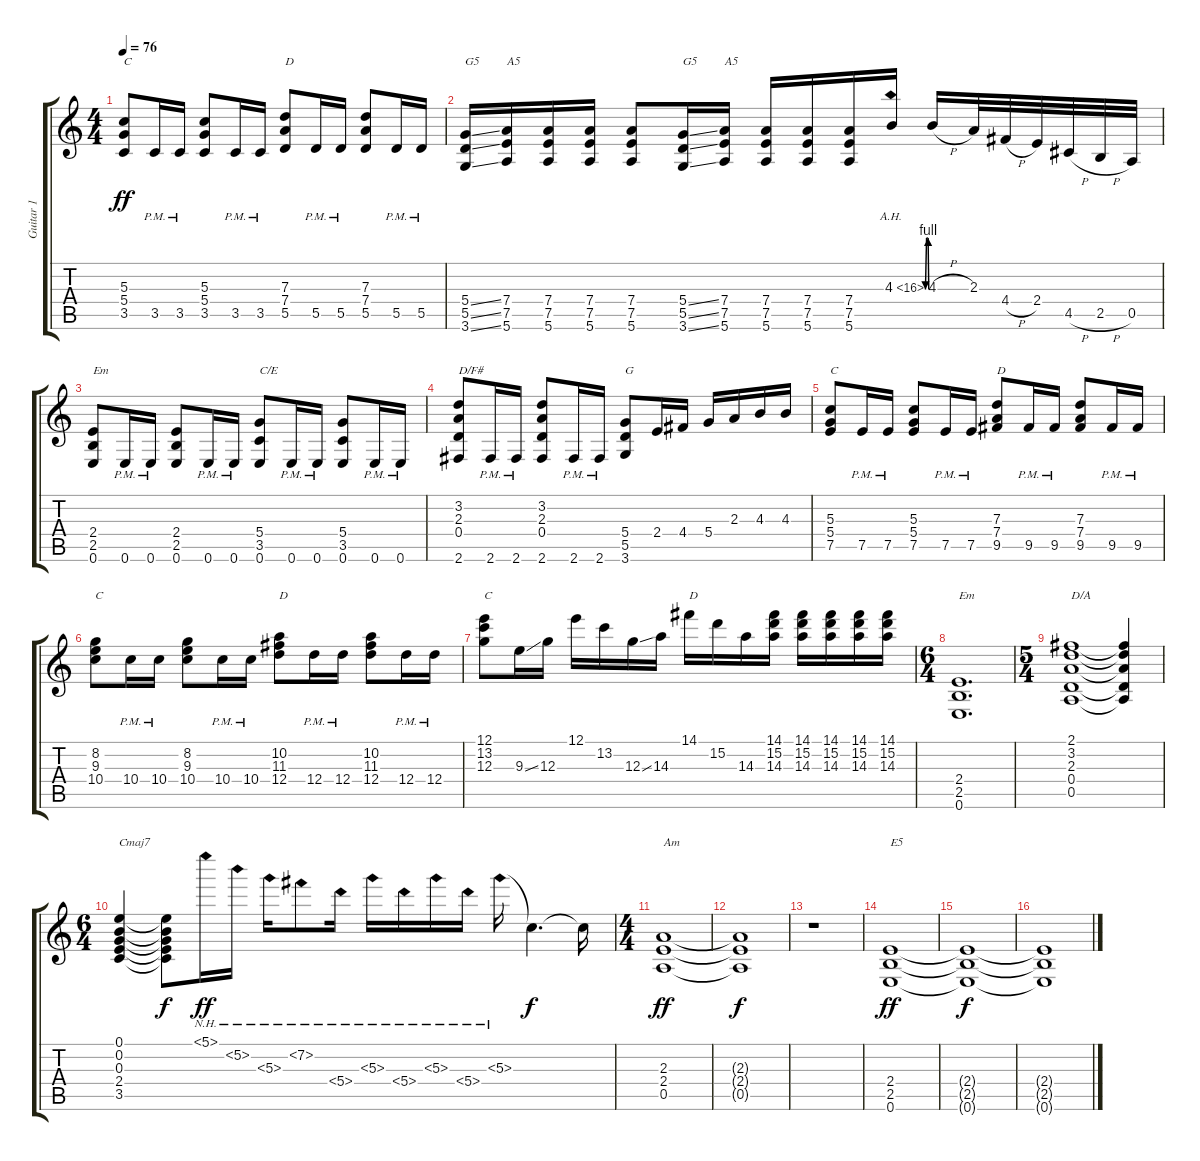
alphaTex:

\track ("Guitar 1" "Guitar 1") {instrument acousticguitarnylon}
\staff {score tabs}
\tuning (E4 B3 G3 D3 A2 E2) {hide}
\ts (4 4)
\tempo 76
\clef g2
\ks c
(5.3 5.4 3.5).8{txt "C" dy ff} 3.5{pm}.16 3.5{pm}.16 (5.3 5.4 3.5).8 3.5{pm}.16 3.5{pm}.16 (7.3 7.4 5.5).8{txt "D"} 5.5{pm}.16 5.5{pm}.16 (7.3 7.4 5.5).8 5.5{pm}.16 5.5{pm}.16 |
(5.4{ss} 5.5{ss} 3.6{ss}).16{txt "G5"} (7.4 7.5 5.6).16{txt "A5"} (7.4 7.5 5.6).16 (7.4 7.5 5.6).16 (7.4 7.5 5.6).8 (5.4{ss} 5.5{ss} 3.6{ss}).16{txt "G5"} (7.4 7.5 5.6).16{txt "A5"} (7.4 7.5 5.6).16 (7.4 7.5 5.6).16 (7.4 7.5 5.6).16 4.3{be (custom 0 0 9 4 15 4 30 4 45 0 60 0) ah 12}.16 4.3{h}.16 2.3.32 4.4{h}.32 2.4.32 4.5{h}.32 2.5{h}.32{beam merge} 0.5.32 |
(2.4 2.5 0.6).8{txt "Em"} 0.6{pm}.16{beam merge} 0.6{pm}.16 (2.4 2.5 0.6).8 0.6{pm}.16{beam merge} 0.6{pm}.16 (5.4 3.5 0.6).8{txt "C/E"} 0.6{pm}.16{beam merge} 0.6{pm}.16 (5.4 3.5 0.6).8 0.6{pm}.16{beam merge} 0.6{pm}.16 |
(3.2 2.3 0.4 2.6).8{txt "D/F#"} 2.6{pm}.16{beam merge} 2.6{pm}.16 (3.2 2.3 0.4 2.6).8 2.6{pm}.16{beam merge} 2.6{pm}.16 (5.4 5.5 3.6).8{txt "G"} 2.4.16 4.4.16 5.4.16 2.3.16 4.3.16 4.3.16 |
(5.3 5.4 7.5).8{txt "C"} 7.5{pm}.16 7.5{pm}.16 (5.3 5.4 7.5).8 7.5{pm}.16 7.5{pm}.16 (7.3 7.4 9.5).8{txt "D"} 9.5{pm}.16 9.5{pm}.16 (7.3 7.4 9.5).8 9.5{pm}.16 9.5{pm}.16 |
(8.2 9.3 10.4).8{txt "C"} 10.4{pm}.16 10.4{pm}.16 (8.2 9.3 10.4).8 10.4{pm}.16 10.4{pm}.16 (10.2 11.3 12.4).8{txt "D"} 12.4{pm}.16 12.4{pm}.16 (10.2 11.3 12.4).8 12.4{pm}.16 12.4{pm}.16 |
(12.1 13.2 12.3).8{txt "C"} 9.3{ss}.16 12.3.16 12.1.16 13.2.16 12.3{ss}.16 14.3.16 14.1.16{txt "D"} 15.2.16 14.3.16 (14.1 15.2 14.3).16 (14.1 15.2 14.3).16 (14.1 15.2 14.3).16 (14.1 15.2 14.3).16 (14.1 15.2 14.3).16 |
\ts (6 4)
(2.4 2.5 0.6).1{d txt "Em"} |
\ts (5 4)
(2.1 3.2 2.3 0.4 0.5).1{txt "D/A"} (2.1{t} 3.2{t} 2.3{t} 0.4{t} 0.5{t}).4 |
\ts (6 4)
(0.1 0.2 0.3 2.4 3.5).4{txt "Cmaj7"} (0.1{t} 0.2{t} 0.3{t} 2.4{t} 3.5{t}).8{dy f} 5.1{nh}.16{dy ff} 5.2{nh}.16 5.3{nh}.16 7.2{nh}.8 5.4{nh}.16 5.3{nh}.16 5.4{nh}.16 5.3{nh}.16 5.4{nh}.16 5.3{nh}.16 5.3{t}.4{d dy f} 5.3{t}.16 |
\ts (4 4)
(2.3 2.4 0.5).1{txt "Am" dy ff volume 0} |
(2.3{t} 2.4{t} 0.5{t}).1{dy f} |
r.1 |
(2.4 2.5 0.6).1{txt "E5" dy ff volume 13} |
(2.4{t} 2.5{t} 0.6{t}).1{dy f volume 0} |
(2.4{t} 2.5{t} 0.6{t}).1
